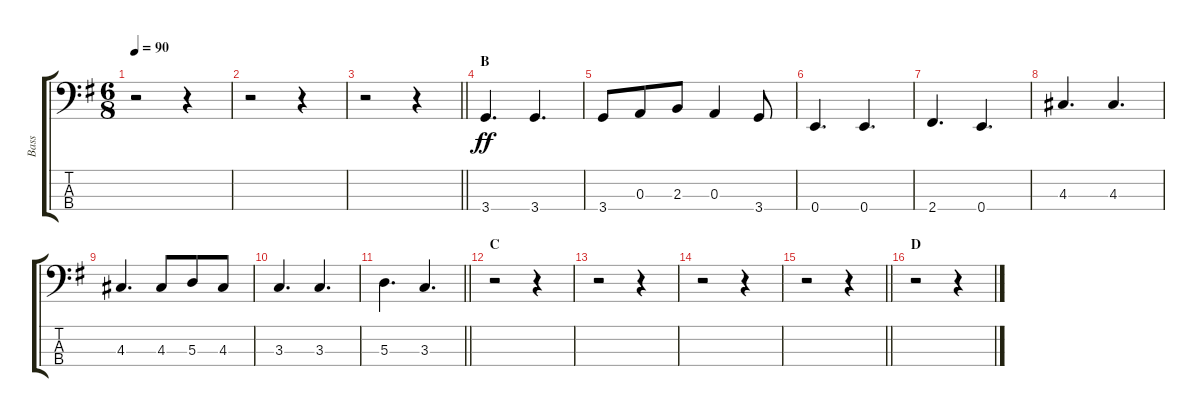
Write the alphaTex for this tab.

\track ("Bass" "Bass") {instrument electricbasspick}
\staff {score tabs}
\tuning (G2 D2 A1 E1) {hide}
\ts (6 8)
\tempo 90
\clef f4
\ks g
r.2{dy ff} r.4 |
r.2 r.4 |
\barLineRight lightlight
r.2 r.4 |
\section ("" "B")
3.4.4{d} 3.4.4{d} |
3.4.8 0.3.8 2.3.8 0.3.4 3.4.8 |
0.4.4{d} 0.4.4{d} |
2.4.4{d} 0.4.4{d} |
4.3.4{d} 4.3.4{d} |
4.3.4{d} 4.3.8 5.3.8 4.3.8 |
3.3.4{d} 3.3.4{d} |
\barLineRight lightlight
5.3.4{d} 3.3.4{d} |
\section ("" "C")
r.2 r.4 |
r.2 r.4 |
r.2 r.4 |
\barLineRight lightlight
r.2 r.4 |
\section ("" "D")
r.2 r.4
